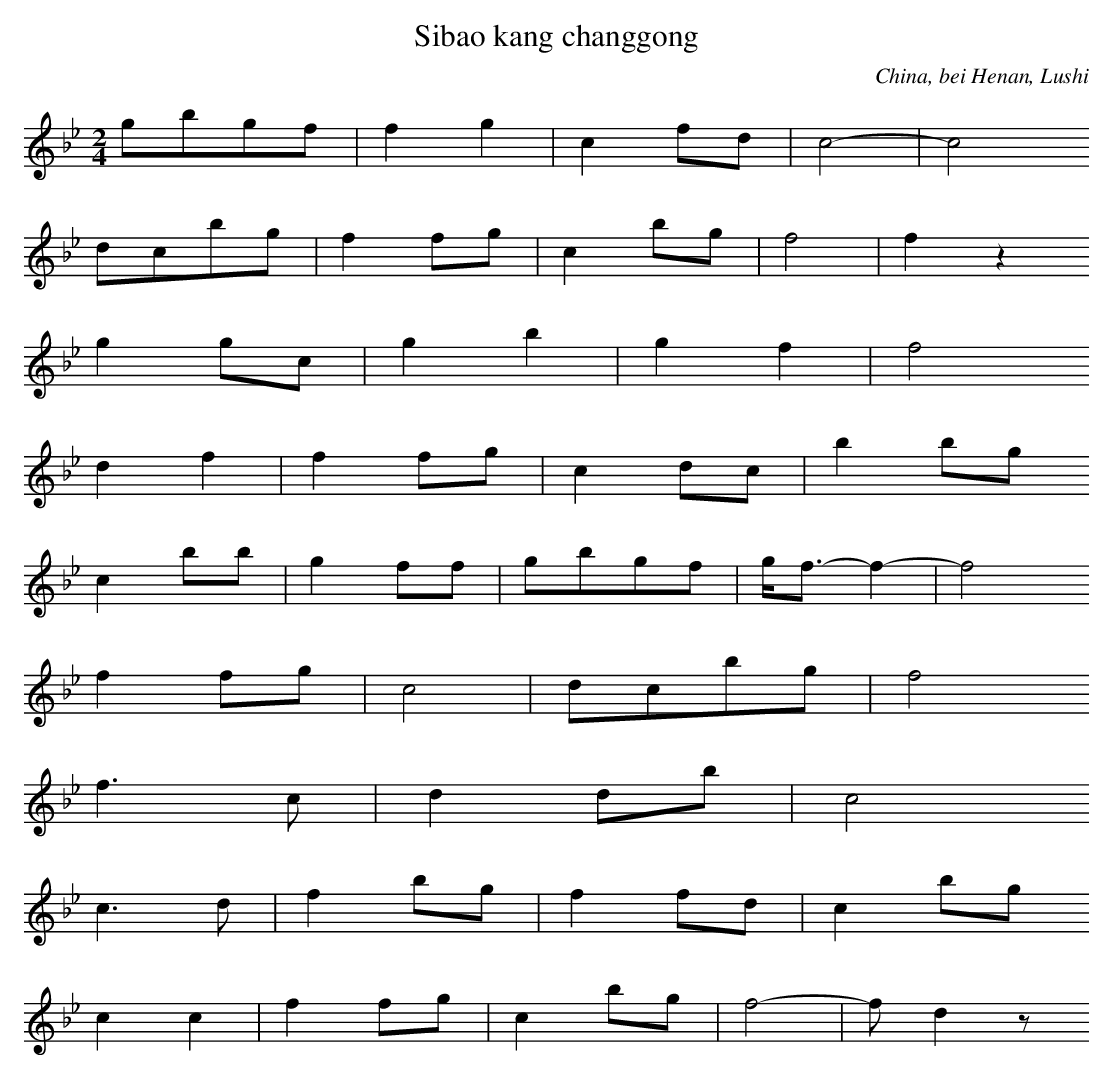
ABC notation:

X:1
T: Sibao kang changgong
O: China, bei Henan, Lushi
M: 2/4
L: 1/16
K: Bb
g2b2g2f2 | f4g4 | c4f2d2 | c8- | c8
d2c2b2g2 | f4f2g2 | c4b2g2 | f8 | f4z4
g4g2c2 | g4b4 | g4f4 | f8
d4f4 | f4f2g2 | c4d2c2 | b4b2g2
c4b2b2 | g4f2f2 | g2b2g2f2 | gf3-f4- | f8
f4f2g2 | c8 | d2c2b2g2 | f8
f6c2 | d4d2b2 | c8
c6d2 | f4b2g2 | f4f2d2 | c4b2g2
c4c4 | f4f2g2 | c4b2g2 | f8- | f2d4z2
